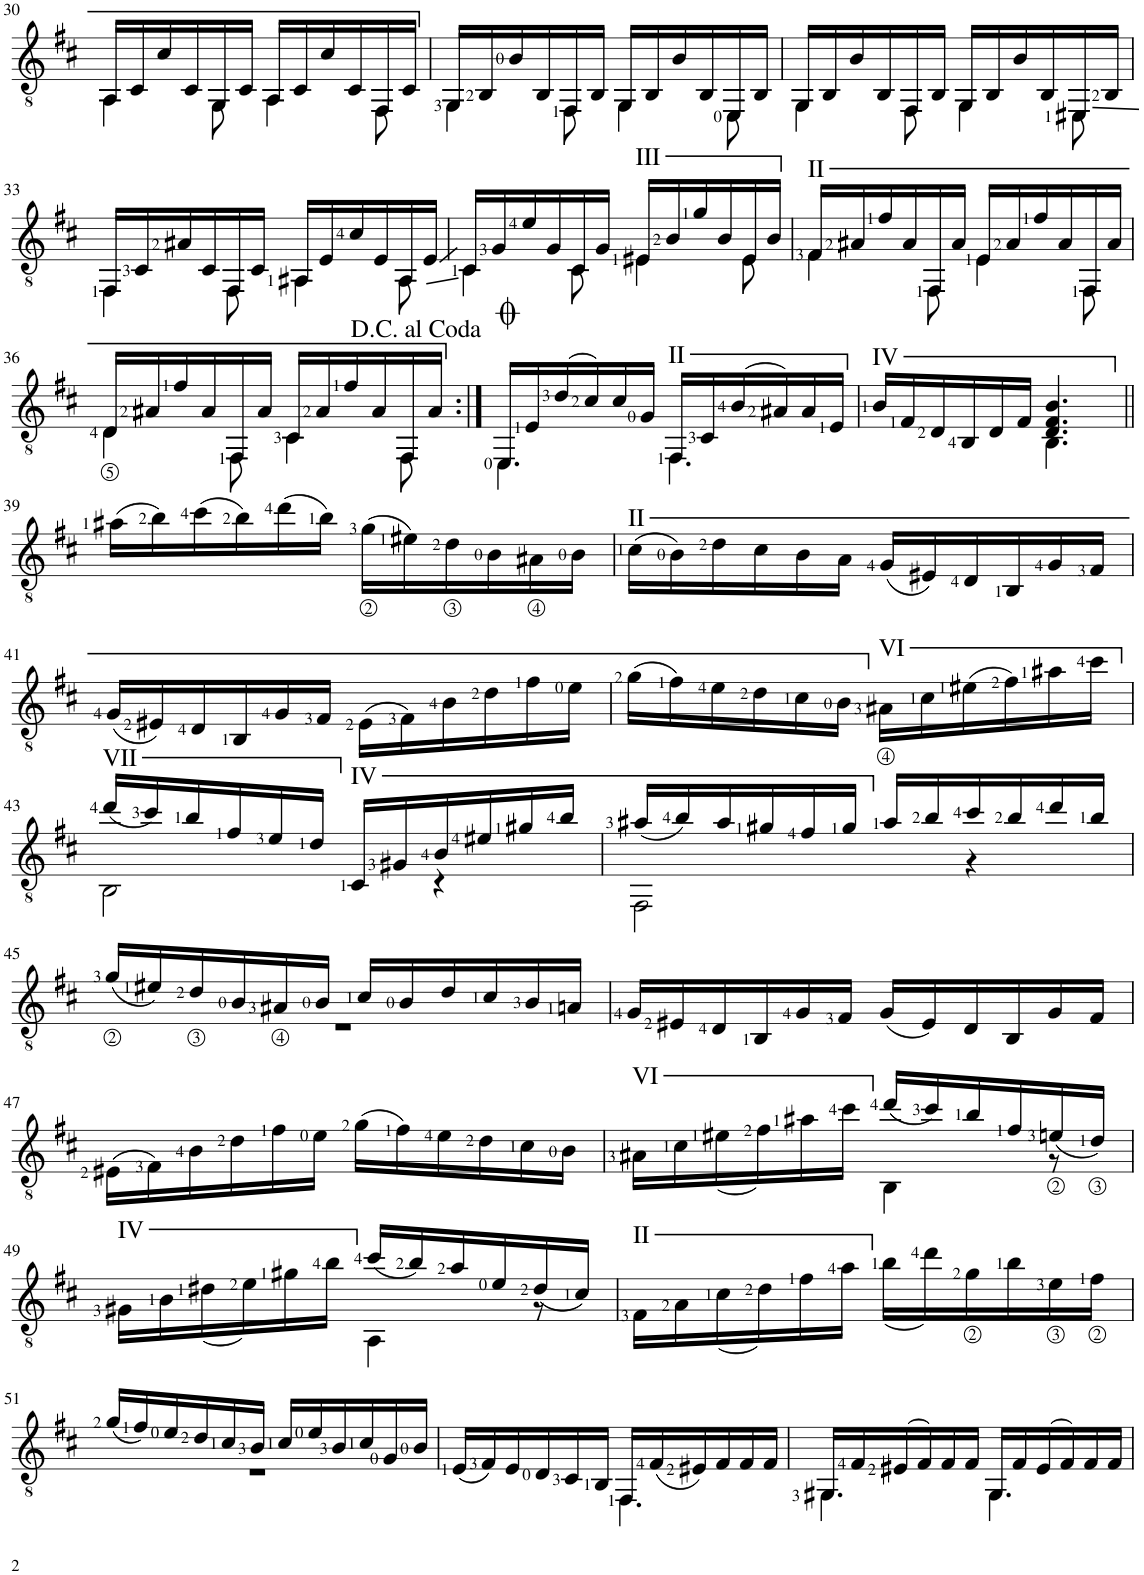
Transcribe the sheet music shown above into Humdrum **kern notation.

**kern	**kern
*part2	*part1
*staff2	*staff1
*I"Classical Guitar	*I"Classical Guitar
!!LO:PB:g=z
*clefGv2	*clefGv2
*k[f#c#]	*k[f#c#]
*M6/8	*M6/8
=30	=30
*^	*^
*	*^	*	*
16r	4AA	8ryy	16AA/LL	4AA\
8C#/L	.	.	16C#/	.
.	.	4c#	16c#/	.
8C#/	.	.	16C#/	.
.	8GG	.	16GG/	8GG\
8C#/J	.	.	16C#/JJ	.
.	4AA	8r	16AA/LL	4AA\
8C#/L	.	.	16C#/	.
.	.	4c#	16c#/	.
8C#/	.	.	16C#/	.
.	8FF#	.	16FF#/	8FF#\
16C#/Jk	.	.	16C#/JJ	.
=31	=31	=31	=31	=31
16r	4GG	8ryy	16GG/LL	4GG\
8BB/L	.	.	16BB/	.
.	.	4B	16B/	.
8BB/	.	.	16BB/	.
.	8FF#	.	16FF#/	8FF#\
8BB/J	.	.	16BB/JJ	.
.	4GG	8r	16GG/LL	4GG\
8BB/L	.	.	16BB/	.
.	.	4B	16B/	.
8BB/	.	.	16BB/	.
.	8EE	.	16EE/	8EE\
16BB/Jk	.	.	16BB/JJ	.
=32	=32	=32	=32	=32
16r	4GG	8r	16GG/LL	4GG\
8BB/L	.	.	16BB/	.
.	.	4B	16B/	.
8BB/	.	.	16BB/	.
.	8FF#	.	16FF#/	8FF#\
8BB/J	.	.	16BB/JJ	.
.	4GG	8r	16GG/LL	4GG\
8BB/L	.	.	16BB/	.
.	.	4B	16B/	.
8BB/	.	.	16BB/	.
.	8EE#X	.	16EE#X/	8EE#\
16BB/Jk	.	.	16BB/JJ	.
!!LO:LB:g=z	!!
=33	=33	=33	=33	=33
16r	4FF#	8ryy	16FF#/LL	4FF#\
8C#/L	.	.	16C#/	.
.	.	4A#X	16A#X/	.
8C#/	.	.	16C#/	.
.	8FF#	.	16FF#/	8FF#\
16C#/Jk	.	.	16C#/JJ	.
16r	4BB-X	8r	16AA#X/LL	4AA#\
8E/L	.	.	16E/	.
.	.	4c#	16c#/	.
8E/	.	.	16E/	.
.	8BB-	.	16AA#/	8AA#\
16E/Jk	.	.	16E/JJ	.
=34	=34	=34	=34	=34
16r	4C#	8ryy	16C#/LL	4C#\
8G/L	.	.	16G/	.
.	.	4e	16e/	.
8G/	.	.	16G/	.
.	8C#	.	16C#/	8C#\
8G/J	.	.	16G/JJ	.
!	!	!	!LO:TX:a:t=III	!
.	4E#X	8r	16E#X/LL	4E#\
8B\L	.	.	16B/	.
.	.	4g	16g/	.
8B\	.	.	16B/	.
.	8Fn	.	16E#/	8E#\
16B\Jk	.	.	16B/JJ	.
=35	=35	=35	=35	=35
!	!	!	!LO:TX:a:t=II	!
16r	4F#	8r	16F#/LL	4F#\
8A#X/L	.	.	16A#X/	.
.	.	4f#	16f#/	.
8A#/	.	.	16A#/	.
.	8FF#	.	16FF#/	8FF#\
8A#/J	.	.	16A#/JJ	.
.	4E	8r	16E/LL	4E\
8A#/L	.	.	16A#/	.
.	.	4f#	16f#/	.
8A#/	.	.	16A#/	.
.	8FF#	.	16FF#/	8FF#\
16A#/Jk	.	.	16A#/JJ	.
!!LO:LB:g=z	!!
=36	=36	=36	=36	=36
16r	4D	8r	16D</LL	4D\
8A#X/L	.	.	16A#X/	.
.	.	4f#	16f#/	.
8A#/	.	.	16A#/	.
.	8FF#	.	16FF#/	8FF#\
8A#/J	.	.	16A#/JJ	.
.	4C#	8r	16C#/LL	4C#\
8A#/L	.	.	16A#/	.
.	.	4f#	16f#/	.
8A#/	.	.	16A#/	.
.	8FF#	.	16FF#/	8FF#\
16A#/Jk	.	.	16A#/JJ	.
=37:|!	=37:|!	=37:|!	=37:|!	=37:|!
16r	4.EE	16ryy	16EE/LL	4.EE\
16r	.	4E	16E/	.
(>16d\LL	.	.	(16d/	.
16c#\)	.	.	16c#/)	.
16c#\	.	.	16c#/	.
16G\JJ	.	16r	16G/JJ	.
!	!	!	!LO:TX:a:t=II	!
16r	4.FF#	16r	16FF#/LL	4.FF#\
16r	.	4C#	16C#/	.
(>16B/LL	.	.	(16B/	.
16B-X/)	.	.	16A#X/)	.
16B-/	.	.	16A#/	.
16E/JJ	.	16r	16E/JJ	.
=38	=38	=38	=38	=38
!	!	!	!LO:TX:a:t=IV	!
!	!LO:N:vis=4	!	!	!
16B/LL	4.r	2.r	16B/LL	4.ryy
16F#/	.	.	16F#/	.
16D/	.	.	16D/	.
16BB/	.	.	16BB/	.
16D/	.	.	16D/	.
16F#/JJ	.	.	16F#/JJ	.
4.D 4.F# 4.B	4.BB	.	4.D/ 4.F#/ 4.B/	4.BB\
*v	*v	*v	*	*
*	*v	*v
!!LO:LB:g=z
=39||	=39||
(>16b-X\LL	(>16a#X\LL
16bn\)	16b\)
(>16cc#\	(16cc#\
16b\)	16b\)
(>16dd\	(16dd\
16b\JJ)	16b\JJ)
16g\LL	(16g<\LL
(>16fn\	16e#X\)
16d\)	16d<\
16B\	16B\
(>16B-X\	16A#X<\
16Bn\JJ)	16B\JJ
=40	=40
!	!LO:TX:a:t=II
(>16c#\LL	(16c#\LL
16B\)	16B\)
(>16d\	16d\
16c#\)	16c#\
(>16B\	16B\
16A\JJ)	16A\JJ
16G/LL	(16G/LL
16E#X/	16E#X/)
(>16D/	16D/
16BB/)	16BB/
16G/	16G/
16F#/JJ	16F#/JJ
!!LO:LB:g=z
=41	=41
16G/LL	(16G/LL
16E#X/	16E#X/)
(>16D/	16D/
16BB/)	16BB/
16G/	16G/
16F#/JJ	16F#/JJ
(>16E#/LL	(>16E#\LL
16F#/)	16F#\)
16B/	16B\
16d/	16d\
(>16f#/	16f#\
16e/JJ)	16e\JJ
=42	=42
(>16g\LL	(>16g\LL
16f#\)	16f#\)
16e\	16e\
16d\	16d\
(>16c#\	16c#\
16B\JJ)	16B\JJ
!	!LO:TX:a:t=VI
16A#X\LL	16A#X<\LL
16c#\	16c#\
(>16e#X\	(>16e#X\
16f#\)	16f#\)
16a#X\	16a#X\
16cc#\JJ	16cc#\JJ
!!LO:LB:g=z
=43	=43
*^	*^
!	!	!LO:TX:a:t=VII	!
(>16dd\LL	2BB	(<16dd/LL	2BB\
16cc#\)	.	16cc#/)	.
16b\	.	16b/	.
16f#\	.	16f#/	.
16e\	.	16e/	.
16d\JJ	.	16d/JJ	.
!	!	!LO:TX:a:t=IV	!
16C#\LL	.	16C#/LL	.
16G#X\	.	16G#X/	.
16B\	4r	16B/	4r
16e#X\	.	16e#X/	.
16g#X\	.	16g#X/	.
16b\JJ	.	16b/JJ	.
=44	=44	=44	=44
(>16a#X\LL	2FF#	(<16a#X/LL	2FF#\
16b\)	.	16b/)	.
16a#\	.	16a#/	.
16g#X\	.	16g#X/	.
16f#\	.	16f#/	.
16g#\JJ	.	16g#/JJ	.
(>16a#\LL	.	16a#/LL	.
16b\)	.	16b/	.
(>16cc#\	4r	16cc#/	4r
16b\)	.	16b/	.
(>16dd\	.	16dd/	.
16b\JJ)	.	16b/JJ	.
!!LO:LB:g=z	!!
=45	=45	=45	=45
16g\LL	2.r	(<16g</LL	2.r
(>16e#X\	.	16e#X/)	.
16d\)	.	16d</	.
16B\	.	16B/	.
16A#X\	.	16A#X</	.
16B\JJ	.	16B/JJ	.
(>16c#\LL	.	16c#/LL	.
16B\)	.	16B/	.
(>16d\	.	16d/	.
16c#\)	.	16c#/	.
(>16B\	.	16B/	.
16An\JJ)	.	16An/JJ	.
*v	*v	*	*
*	*v	*v
=46	=46
16G/LL	16G/LL
16Fn/	16E#X/
(>16D/	16D/
16BB/)	16BB/
16G/	16G/
16F#X/JJ	16F#/JJ
16G/LL	(16G/LL
16Fn/	16E#/)
(>16D/	16D/
16BB/)	16BB/
16G/	16G/
16F#X/JJ	16F#/JJ
!!LO:LB:g=z
=47	=47
(>16E#X/LL	(>16E#X\LL
16F#/)	16F#\)
16B/	16B\
16d/	16d\
(>16f#/	16f#\
16e/JJ)	16e\JJ
(>16g\LL	(>16g\LL
16f#\)	16f#\)
16e\	16e\
16d\	16d\
(>16c#\	16c#\
16B\JJ)	16B\JJ
=48	=48
*^	*^
!	!	!LO:TX:a:t=VI	!
16A#X\LL	4.ryy	16A#X\LL	4.ryy
16c#\	.	16c#\	.
(>16e#X\	.	(<16e#X\	.
16f#\)	.	16f#\)	.
16a#X\	.	16a#X\	.
16cc#\JJ	.	16cc#\JJ	.
(>16dd\LL	4BB	(<16dd/LL	4BB\
16cc#\)	.	16cc#/)	.
16b\	.	16b/	.
16f#\	.	16f#/	.
(>16en\	8r	(<16en</	8r
16d\JJ)	.	16d</JJ)	.
!!LO:LB:g=z	!!
=49	=49	=49	=49
!	!	!LO:TX:a:t=IV	!
!	!LO:N:vis=4	!	!
16G#X\LL	4.r	16G#X\LL	4.ryy
16B\	.	16B\	.
(>16d#X\	.	(<16d#X\	.
16e\)	.	16e\)	.
16g#X\	.	16g#X\	.
16b\JJ	.	16b\JJ	.
(>16cc#\LL	4AA	(<16cc#/LL	4AA\
16b\)	.	16b/)	.
16a\	.	16a/	.
16e\	.	16e/	.
(>16d#\	8r	(<16d#/	8r
16c#\JJ)	.	16c#/JJ)	.
*	*	*v	*v
=50	=50	=50
!	!	!LO:TX:a:t=II
!	!LO:N:vis=4	!
16F#\LL	4.r	16F#\LL
16A\	.	16A\
(>16c#\	.	(<16c#\
16d\)	.	16d\)
16f#\	.	16f#\
16a\JJ	.	16a\JJ
(>16b\LL	4.GG	(<16b\LL
16dd\)	.	16dd\)
16g\	.	16g<\
16b\	.	16b\
(>16e\	.	16e<\
16f#\JJ)	.	16f#<\JJ
!!LO:LB:g=z
=51	=51	=51
*	*	*^
(>16g\LL	2.r	(<16g/LL	2.r
16f#\)	.	16f#/)	.
16e\	.	16e/	.
16d\	.	16d/	.
16c#\	.	16c#/	.
16B\JJ	.	16B/JJ	.
16c#\LL	.	16c#/LL	.
16e\	.	16e/	.
16B\	.	16B/	.
16c#\	.	16c#/	.
16G\	.	16G/	.
16B\JJ	.	16B/JJ	.
=52	=52	=52	=52
(>16E/LL	4.ryy	(<16E/LL	4.ryy
16F#/)	.	16F#/)	.
(>16E/	.	16E/	.
16D/)	.	16D/	.
(>16C#/	.	16C#/	.
16BB/JJ)	.	16BB/JJ	.
16r	4.FF#	16FF#/LL	4.FF#\
16F#/LL	.	(<16F#/	.
(>16E#X/	.	16E#X/)	.
16F#/)	.	16F#/	.
16F#/	.	16F#/	.
16F#/JJ	.	16F#/JJ	.
=53	=53	=53	=53
16r	4.GG#X	16GG#X/LL	4.GG#\
16F#/LL	.	16F#/	.
(>16E#X/	.	(16E#X/	.
16F#/)	.	16F#/)	.
16F#/	.	16F#/	.
16F#/JJ	.	16F#/JJ	.
16r	4.GG#	16GG#/LL	4.GG#\
16F#/LL	.	16F#/	.
(>16E#/	.	(16E#/	.
16F#/)	.	16F#/)	.
16F#/	.	16F#/	.
16F#/JJ	.	16F#/JJ	.
*v	*v	*	*
*	*v	*v
=	=
*-	*-
